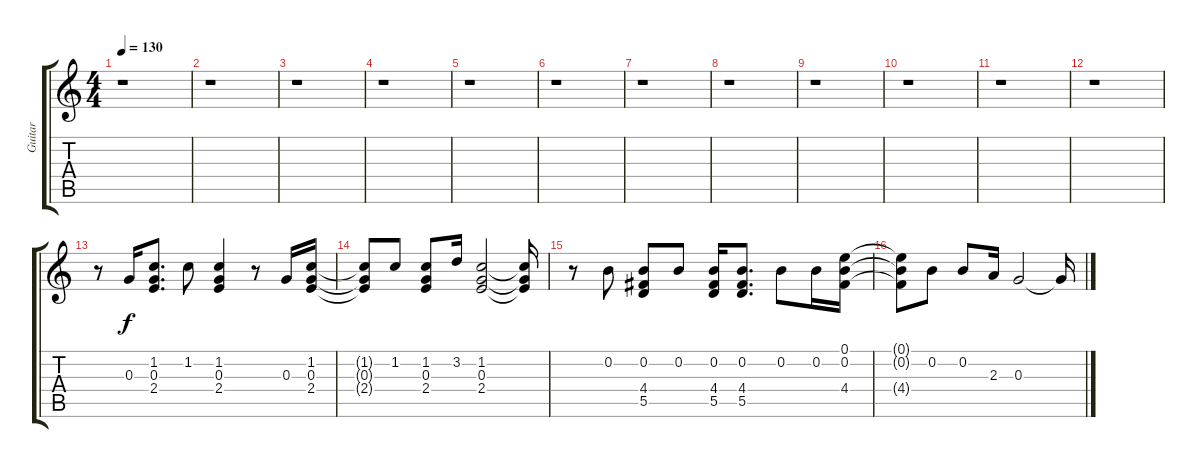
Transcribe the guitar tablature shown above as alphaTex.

\track ("Guitar" "Guitar") {instrument distortionguitar}
\staff {score tabs}
\tuning (E4 B3 G3 D3 A2 E2) {hide}
\ts (4 4)
\tempo 130
\clef g2
\ks c
r.1{dy f} |
r.1 |
r.1 |
r.1 |
r.1 |
r.1 |
r.1 |
r.1 |
r.1 |
r.1 |
r.1 |
r.1 |
r.8 0.3.16 (1.2 0.3 2.4).8{d} 1.2.8 (1.2 0.3 2.4).4 r.8 0.3.16 (1.2 0.3 2.4).16 |
(1.2{t} 0.3{t} 2.4{t}).8 1.2.8 (1.2 0.3 2.4).8 3.2.16 (1.2 0.3 2.4).2 (1.2{t} 0.3{t} 2.4{t}).16 |
r.8 0.2.8 (0.2 4.4 5.5).8 0.2.8 (0.2 4.4 5.5).16 (0.2 4.4 5.5).8{d} 0.2.8 0.2.16 (0.1 0.2 4.4).16 |
(0.1{t} 0.2{t} 4.4{t}).8 0.2.8 0.2.8 2.3.16 0.3.2 0.3{t}.16
